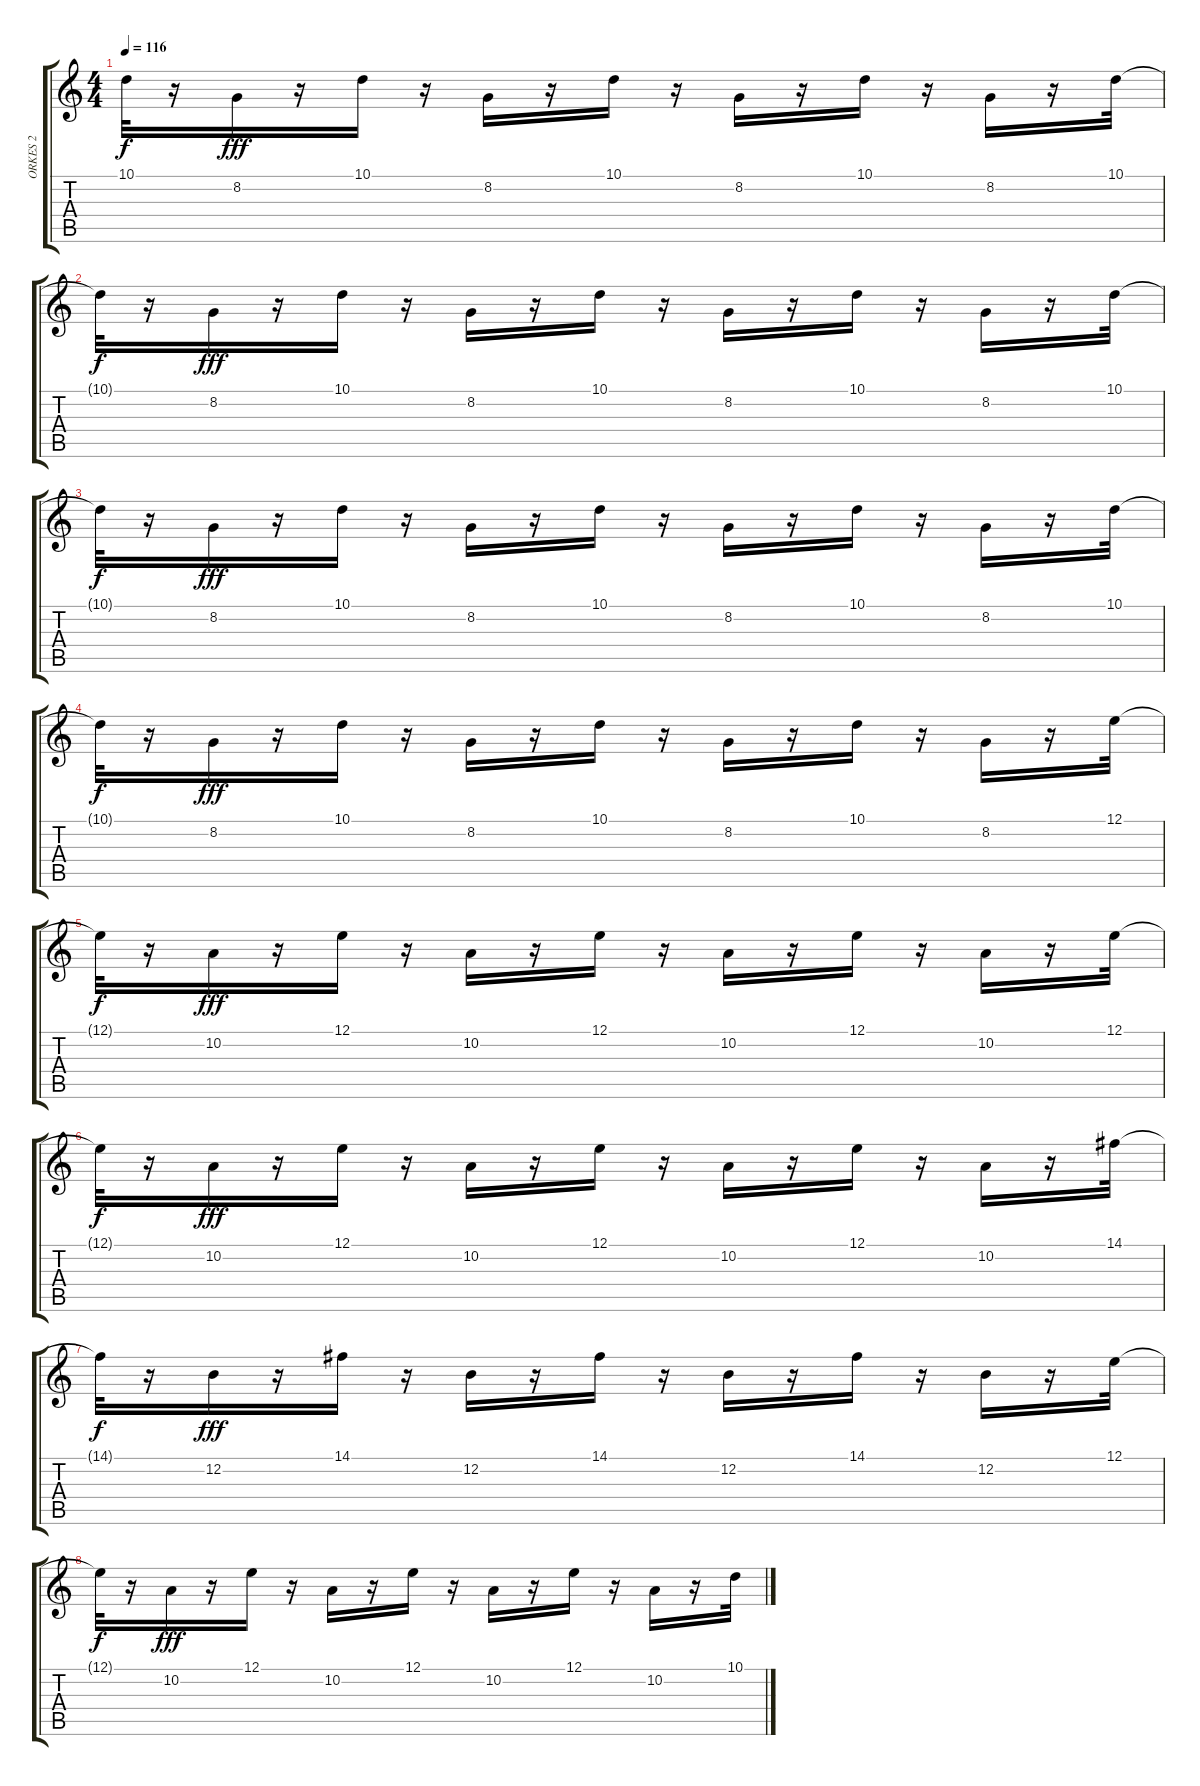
\track ("ORKES 2" "ORKES 2") {instrument stringensemble1}
\staff {score tabs}
\tuning (E4 B3 G3 D3 A2 E2) {hide}
\ts (4 4)
\tempo 116
\clef g2
\ks c
10.1{t}.32{dy f} r.16 8.2.16{dy fff} r.16 10.1.16 r.16 8.2.16 r.16 10.1.16 r.16 8.2.16 r.16 10.1.16 r.16 8.2.16 r.16 10.1.32 |
10.1{t}.32{dy f} r.16 8.2.16{dy fff} r.16 10.1.16 r.16 8.2.16 r.16 10.1.16 r.16 8.2.16 r.16 10.1.16 r.16 8.2.16 r.16 10.1.32 |
10.1{t}.32{dy f} r.16 8.2.16{dy fff} r.16 10.1.16 r.16 8.2.16 r.16 10.1.16 r.16 8.2.16 r.16 10.1.16 r.16 8.2.16 r.16 10.1.32 |
10.1{t}.32{dy f} r.16 8.2.16{dy fff} r.16 10.1.16 r.16 8.2.16 r.16 10.1.16 r.16 8.2.16 r.16 10.1.16 r.16 8.2.16 r.16 12.1.32 |
12.1{t}.32{dy f} r.16 10.2.16{dy fff} r.16 12.1.16 r.16 10.2.16 r.16 12.1.16 r.16 10.2.16 r.16 12.1.16 r.16 10.2.16 r.16 12.1.32 |
12.1{t}.32{dy f} r.16 10.2.16{dy fff} r.16 12.1.16 r.16 10.2.16 r.16 12.1.16 r.16 10.2.16 r.16 12.1.16 r.16 10.2.16 r.16 14.1.32 |
14.1{t}.32{dy f} r.16 12.2.16{dy fff} r.16 14.1.16 r.16 12.2.16 r.16 14.1.16 r.16 12.2.16 r.16 14.1.16 r.16 12.2.16 r.16 12.1.32 |
12.1{t}.32{dy f} r.16 10.2.16{dy fff} r.16 12.1.16 r.16 10.2.16 r.16 12.1.16 r.16 10.2.16 r.16 12.1.16 r.16 10.2.16 r.16 10.1.32
